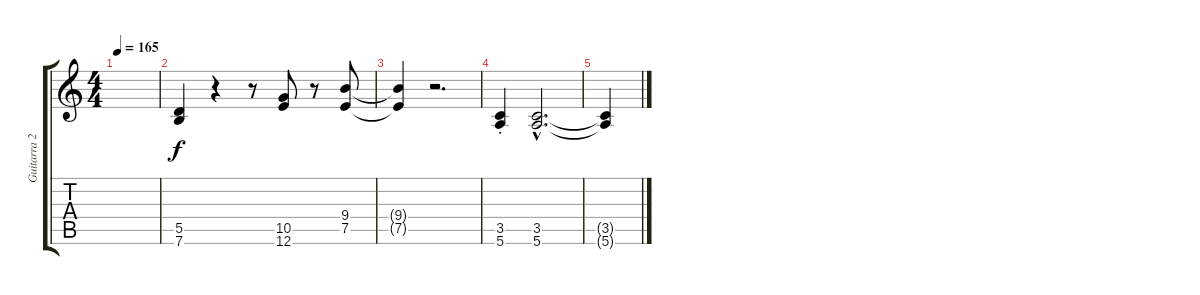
\track ("Guitarra 2" "Guitarra 2") {instrument acousticguitarsteel}
\staff {score tabs}
\tuning (E4 B3 G3 D3 A2 E2) {hide}
\ts (4 4)
\tempo 165
\clef g2
\ks c
|
(5.5 7.6).4 r.4 r.8 (10.5 12.6).8 r.8 (9.4 7.5).8 |
(9.4{t} 7.5{t}).4 r.2{d} |
(3.5{st} 5.6{st}).4 (3.5{hac} 5.6{hac}).2{d} |
(3.5{t} 5.6{t}).4
